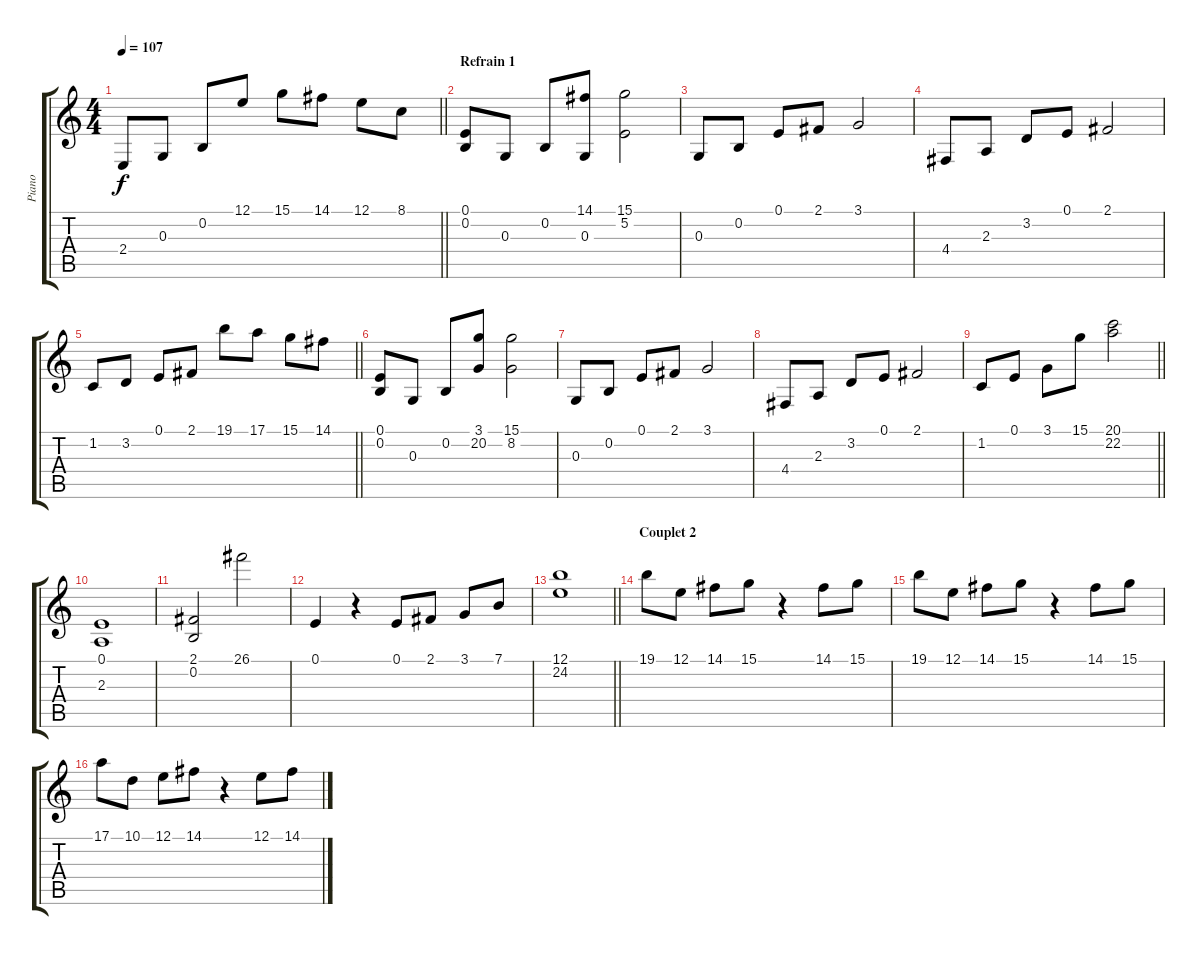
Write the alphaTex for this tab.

\track ("Piano" "Piano") {instrument acousticgrandpiano}
\staff {score tabs}
\tuning (E4 B3 G3 D3 A2 E2) {hide}
\ts (4 4)
\tempo 107
\clef g2
\barLineRight lightlight
\ks c
2.4.8{dy f} 0.3.8 0.2.8 12.1.8 15.1.8 14.1.8 12.1.8 8.1.8 |
\section ("" "Refrain 1")
(0.1 0.2).8 0.3.8 0.2.8 (14.1 0.3).8 (15.1 5.2).2 |
0.3.8 0.2.8 0.1.8 2.1.8 3.1.2 |
4.4.8 2.3.8 3.2.8 0.1.8 2.1.2 |
\barLineRight lightlight
1.2.8 3.2.8 0.1.8 2.1.8 19.1.8 17.1.8 15.1.8 14.1.8 |
(0.1 0.2).8 0.3.8 0.2.8 (3.1 20.2).8 (15.1 8.2).2 |
0.3.8 0.2.8 0.1.8 2.1.8 3.1.2 |
4.4.8 2.3.8 3.2.8 0.1.8 2.1.2 |
\barLineRight lightlight
1.2.8 0.1.8 3.1.8 15.1.8 (20.1 22.2).2 |
(0.1 2.3).1 |
(2.1 0.2).2 26.1.2 |
0.1.4 r.4 0.1.8 2.1.8 3.1.8 7.1.8 |
\barLineRight lightlight
(12.1 24.2).1 |
\section ("" "Couplet 2")
19.1.8 12.1.8 14.1.8 15.1.8 r.4 14.1.8 15.1.8 |
19.1.8 12.1.8 14.1.8 15.1.8 r.4 14.1.8 15.1.8 |
17.1.8 10.1.8 12.1.8 14.1.8 r.4 12.1.8 14.1.8
